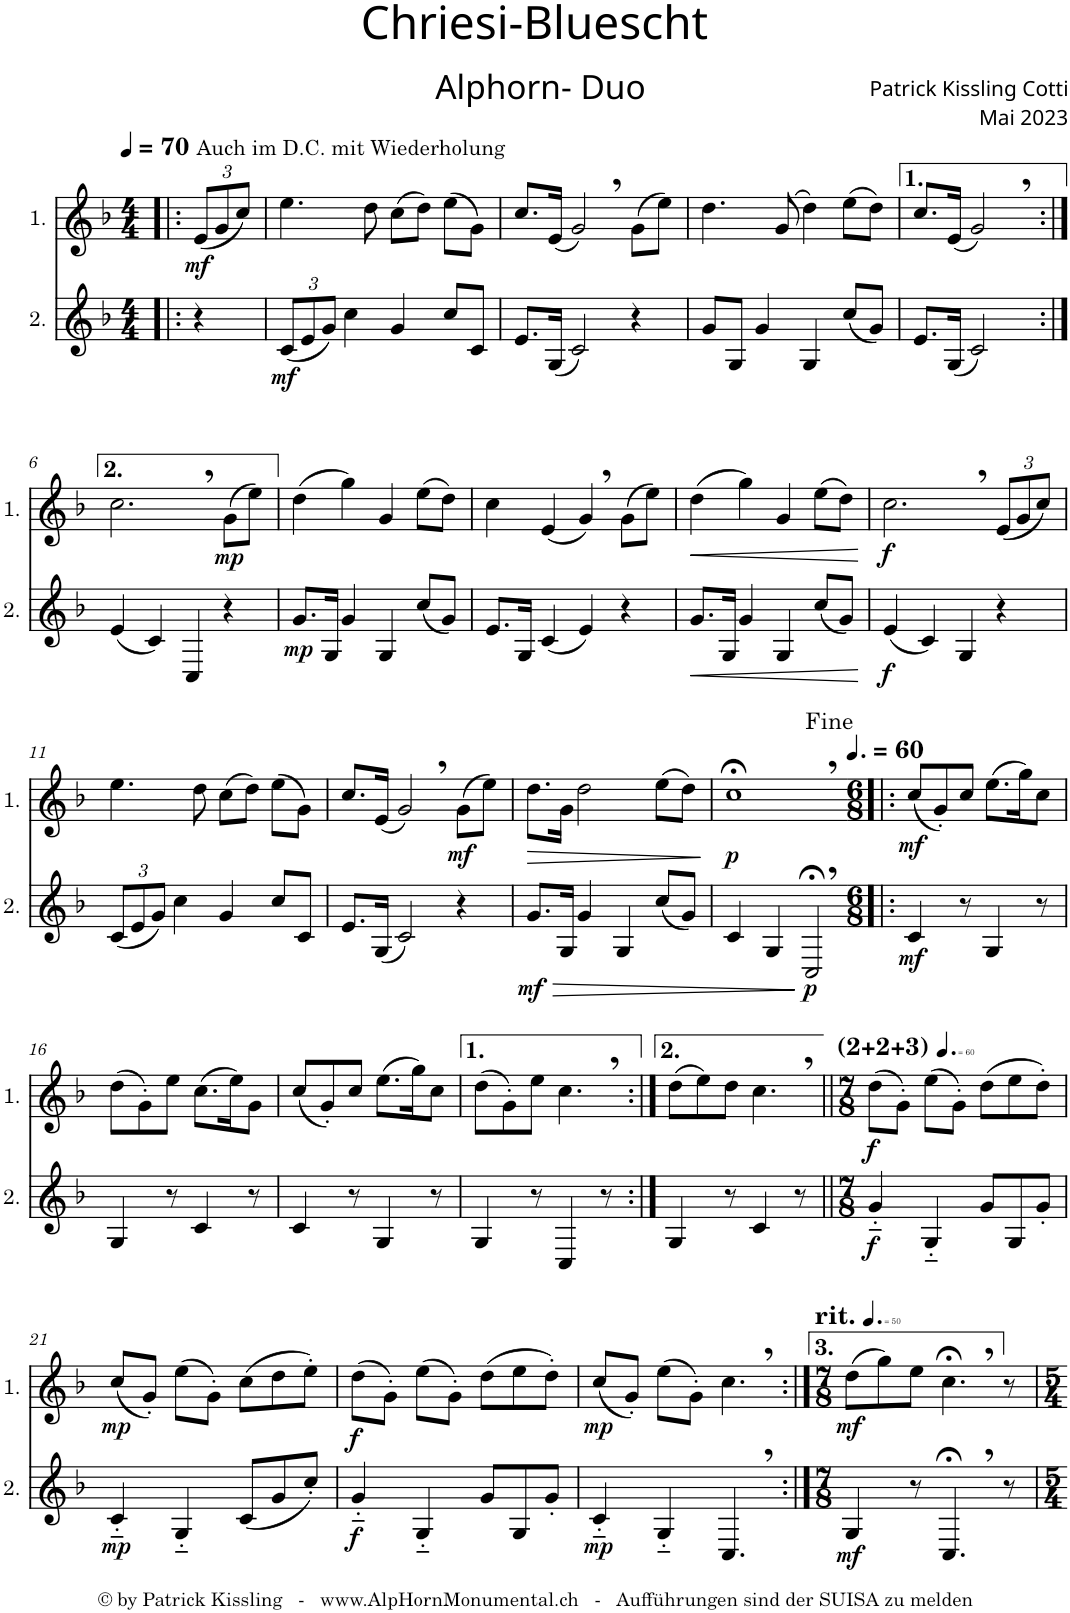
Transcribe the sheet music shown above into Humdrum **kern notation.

**kern	**dynam	**kern	**dynam
*part2	*part2	*part1	*part1
*staff2	*staff2	*staff1	*staff1
*I"2.	*	*I"1.	*
*clefG2	*	*clefG2	*
*Trd4c7	*	*Trd4c7	*
*k[b-]	*	*k[b-]	*
*M4/4	*	*M4/4	*
*MM70	*	*MM70	*
*	*	*Xbrackettup	*
=1!|:	=1!|:	=1!|:	=1!|:
!	!	!LO:TX:a:t=Auch im D.C. mit Wiederholung	!
!	!	!	!LO:DY:b
4r	.	(12e/L	mf
.	.	12g/	.
.	.	12cc/J)	.
=2	=2	=2	=2
*Xbrackettup	*	*	*
!	!LO:DY:b	!	!
(12c/L	mf	4.ee\	.
12e/	.	.	.
12g/J)	.	.	.
4cc\	.	.	.
.	.	8dd\	.
4g/	.	(8cc\L	.
.	.	8dd\J)	.
8cc/L	.	(8ee\L	.
8c/J	.	8g\J)	.
=3	=3	=3	=3
8.e/L	.	8.cc/L	.
(16G/Jk	.	(16e/Jk	.
2c/)	.	2g,/)	.
4r	.	(8g\L	.
.	.	8ee\J)	.
=4	=4	=4	=4
8g/L	.	4.dd\	.
8G/J	.	.	.
4g/	.	.	.
.	.	(8g/	.
4G/	.	4dd\)	.
(8cc/L	.	(8ee\L	.
8g/J)	.	8dd\J)	.
=5	=5	=5	=5
8.e/L	.	8.cc/L	.
(16G/Jk	.	(16e/Jk	.
2c/)	.	2g,/)	.
!!LO:LB:g=z
=6:|!	=6:|!	=6:|!	=6:|!
(4e/	.	2.cc,\	.
4c/)	.	.	.
4C/	.	.	.
!	!	!	!LO:DY:b
4r	.	(8g\L	mp
.	.	8ee\J)	.
=7	=7	=7	=7
!	!LO:DY:b	!	!
8.g/L	mp	(4dd\	.
16G/Jk	.	.	.
4g/	.	4gg\)	.
4G/	.	4g/	.
(8cc/L	.	(8ee\L	.
8g/J)	.	8dd\J)	.
=8	=8	=8	=8
8.e/L	.	4cc\	.
16G/Jk	.	.	.
(4c/	.	(4e/	.
4e/)	.	4g,/)	.
4r	.	(8g\L	.
.	.	8ee\J)	.
=9	=9	=9	=9
!	!LO:HP:b	!	!LO:HP:b
8.g/L	<	(4dd\	<
16G/Jk	.	.	.
4g/	.	4gg\)	.
4G/	.	4g/	.
(8cc/L	.	(8ee\L	.
8g/J)	.	8dd\J)	.
.	[	.	[
=10	=10	=10	=10
!	!LO:DY:b	!	!LO:DY:b
(4e/	f	2.cc,\	f
4c/)	.	.	.
4G/	.	.	.
4r	.	(12e/L	.
.	.	12g/	.
.	.	12cc/J)	.
!!LO:LB:g=z
=11	=11	=11	=11
(12c/L	.	4.ee\	.
12e/	.	.	.
12g/J)	.	.	.
4cc\	.	.	.
.	.	8dd\	.
4g/	.	(8cc\L	.
.	.	8dd\J)	.
8cc/L	.	(8ee\L	.
8c/J	.	8g\J)	.
=12	=12	=12	=12
8.e/L	.	8.cc/L	.
(16G/Jk	.	(16e/Jk	.
2c/)	.	2g,/)	.
!	!	!	!LO:DY:b
4r	.	(8g\L	mf
.	.	8ee\J)	.
=13	=13	=13	=13
!	!LO:HP:b	!	!LO:HP:b
!	!LO:DY:n=1:b	!	!
8.g/L	> mf	8.dd\L	>
16G/Jk	.	16g\Jk	.
4g/	.	2dd\	.
4G/	.	.	.
(8cc/L	.	(8ee\L	.
8g/J)	.	8dd\J)	.
.	.	.	]
=14	=14	=14	=14
!	!	!	!LO:DY:b
4c/	.	1cc;<	p
4G/	.	.	.
!	!LO:DY:n=1:b	!	!
2C;<,/	] p	.	.
=15!|:	=15!|:	=15!|:	=15!|:
*M6/8	*	*M6/8	*
*	*	*MM90	*
!	!LO:DY:b	!	!LO:DY:b
4c/	mf	(8cc/L	mf
.	.	8g'/)	.
8r	.	8cc/J	.
4G/	.	(8.ee\L	.
.	.	16gg\K)	.
8r	.	8cc\J	.
!!LO:LB:g=z
=16	=16	=16	=16
4G/	.	(8dd\L	.
.	.	8g'\)	.
8r	.	8ee\J	.
4c/	.	(8.cc\L	.
.	.	16ee\K)	.
8r	.	8g\J	.
=17	=17	=17	=17
4c/	.	(8cc/L	.
.	.	8g'/)	.
8r	.	8cc/J	.
4G/	.	(8.ee\L	.
.	.	16gg\K)	.
8r	.	8cc\J	.
=18	=18	=18	=18
4G/	.	(8dd\L	.
.	.	8g'\)	.
8r	.	8ee\J	.
4C/	.	4.cc,\	.
8r	.	.	.
=19:|!	=19:|!	=19:|!	=19:|!
4G/	.	(8dd\L	.
.	.	8ee\)	.
8r	.	8dd\J	.
4c/	.	4.cc,\	.
8r	.	.	.
=20||	=20||	=20||	=20||
*M7/8	*	*M7/8	*
*	*	*MM90	*
!	!	!LO:TX:a:B:t=(2+2+3)	!
!	!LO:DY:b	!	!LO:DY:b
4g'~/	f	(8dd\L	f
.	.	8g'\J)	.
4G'~/	.	(8ee\L	.
.	.	8g'\J)	.
8g/L	.	(8dd\L	.
8G/	.	8ee\	.
8g'/J	.	8dd'\J)	.
!!LO:LB:g=z
=21	=21	=21	=21
!	!LO:DY:b	!	!LO:DY:b
4c'~/	mp	(8cc/L	mp
.	.	8g'/J)	.
4G'~/	.	(8ee\L	.
.	.	8g'\J)	.
(8c/L	.	(8cc\L	.
8g/	.	8dd\	.
8cc'/J)	.	8ee'\J)	.
=22	=22	=22	=22
!	!LO:DY:b	!	!LO:DY:b
4g'~/	f	(8dd\L	f
.	.	8g'\J)	.
4G'~/	.	(8ee\L	.
.	.	8g'\J)	.
8g/L	.	(8dd\L	.
8G/	.	8ee\	.
8g'/J	.	8dd'\J)	.
=23	=23	=23	=23
!	!LO:DY:b	!	!LO:DY:b
4c'~/	mp	(8cc/L	mp
.	.	8g'/J)	.
4G'~/	.	(8ee\L	.
.	.	8g'\J)	.
4.C,/	.	4.cc,\	.
=24:|!	=24:|!	=24:|!	=24:|!
*M7/8	*	*M7/8	*
*	*	*MM75	*
!	!	!LO:TX:a:B:t=rit.	!
!	!LO:DY:b	!	!LO:DY:b
4G/	mf	(8dd\L	mf
.	.	8gg\)	.
8r	.	8ee\J	.
4.C;<,/	.	4.cc;<,\	.
8r	.	8r	.
=	=	=	=
*-	*-	*-	*-
